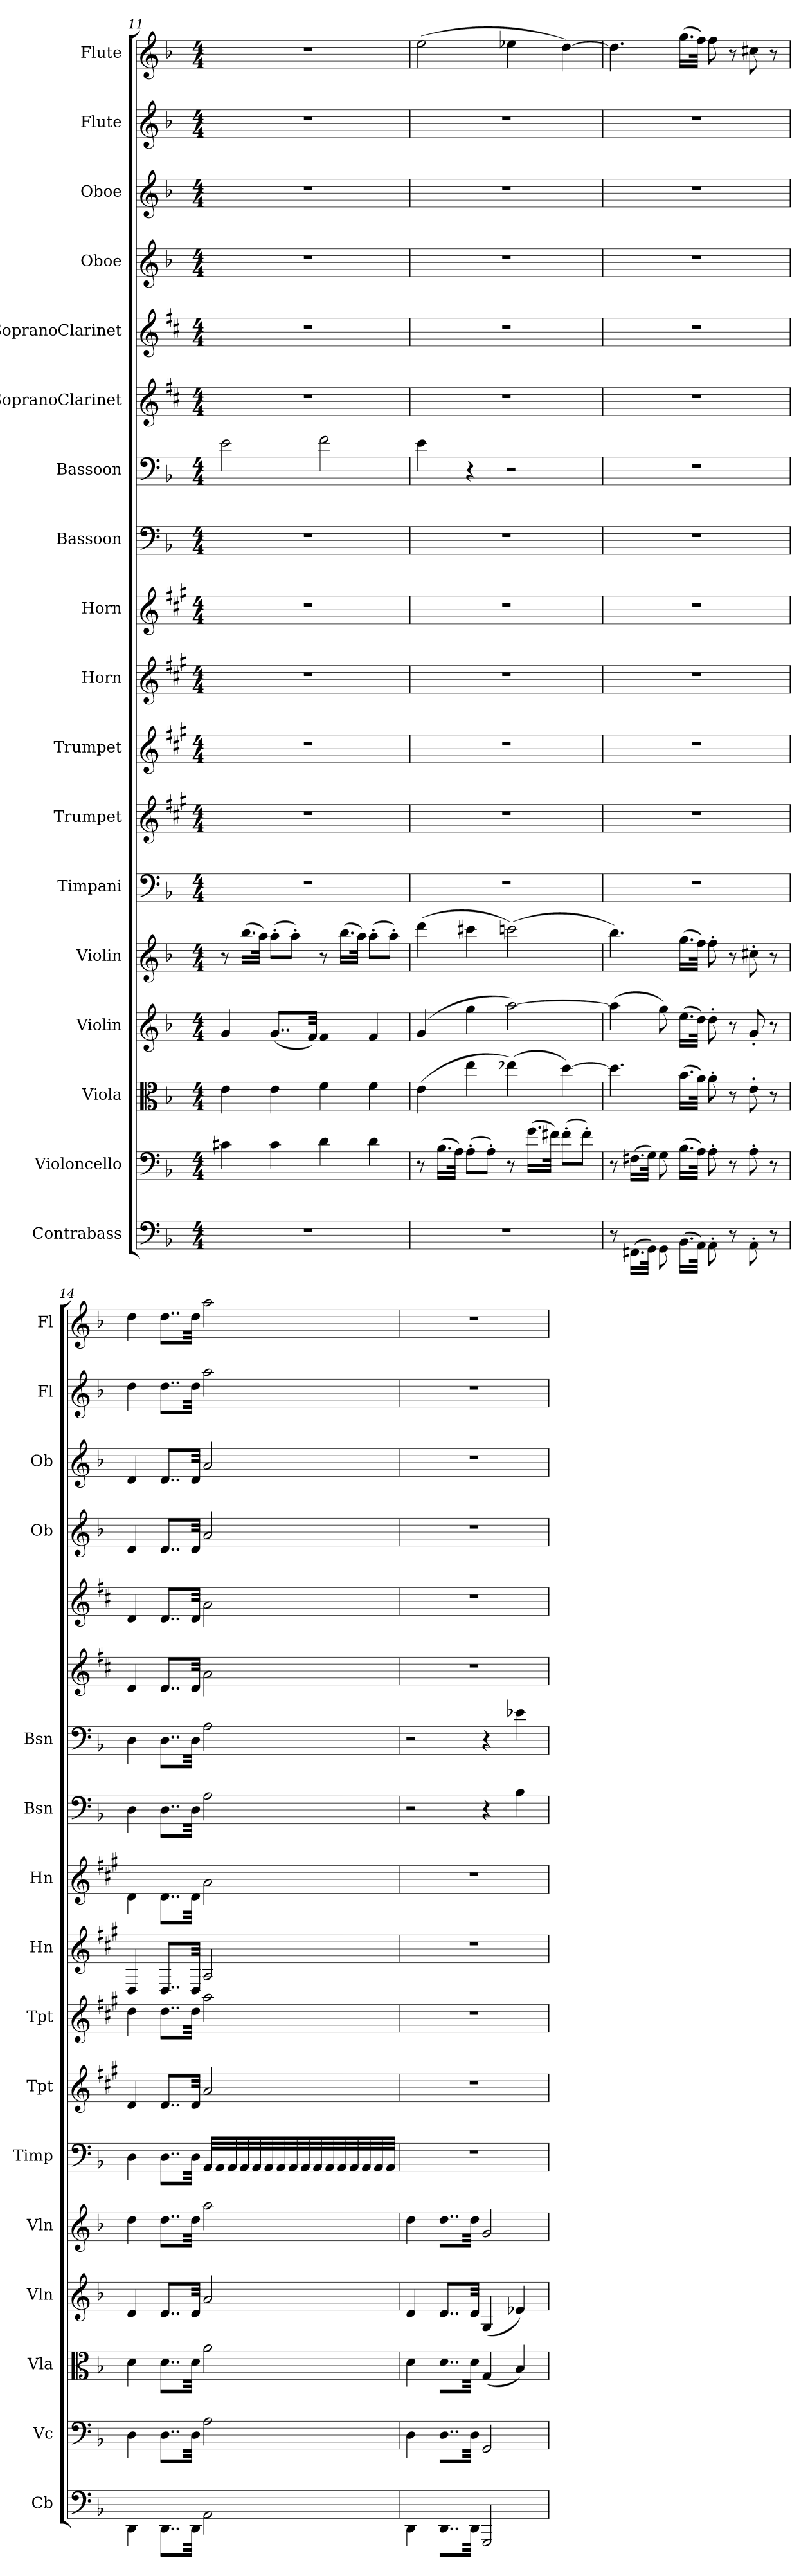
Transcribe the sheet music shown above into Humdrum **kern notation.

**kern	**kern	**kern	**kern	**kern	**kern	**kern	**kern	**kern	**kern	**kern	**kern	**kern	**kern	**kern	**kern	**kern	**kern
*part18	*part17	*part16	*part15	*part14	*part13	*part12	*part11	*part10	*part9	*part8	*part7	*part6	*part5	*part4	*part3	*part2	*part1
*staff18	*staff17	*staff16	*staff15	*staff14	*staff13	*staff12	*staff11	*staff10	*staff9	*staff8	*staff7	*staff6	*staff5	*staff4	*staff3	*staff2	*staff1
*I"Contrabass	*I"Violoncello	*I"Viola	*I"Violin	*I"Violin	*I"Timpani	*I"Trumpet	*I"Trumpet	*I"Horn	*I"Horn	*I"Bassoon	*I"Bassoon	*I"SopranoClarinet	*I"SopranoClarinet	*I"Oboe	*I"Oboe	*I"Flute	*I"Flute
*I'Cb	*I'Vc	*I'Vla	*I'Vln	*I'Vln	*I'Timp	*I'Tpt	*I'Tpt	*I'Hn	*I'Hn	*I'Bsn	*I'Bsn	*	*	*I'Ob	*I'Ob	*I'Fl	*I'Fl
*clefF4	*clefF4	*clefC3	*clefG2	*clefG2	*clefF4	*clefG2	*clefG2	*clefG2	*clefG2	*clefF4	*clefF4	*clefG2	*clefG2	*clefG2	*clefG2	*clefG2	*clefG2
*k[b-]	*k[b-]	*k[b-]	*k[b-]	*k[b-]	*k[b-]	*k[f#c#g#]	*k[f#c#g#]	*k[f#c#g#]	*k[f#c#g#]	*k[b-]	*k[b-]	*k[f#c#]	*k[f#c#]	*k[b-]	*k[b-]	*k[b-]	*k[b-]
*M4/4	*M4/4	*M4/4	*M4/4	*M4/4	*M4/4	*M4/4	*M4/4	*M4/4	*M4/4	*M4/4	*M4/4	*M4/4	*M4/4	*M4/4	*M4/4	*M4/4	*M4/4
=11	=11	=11	=11	=11	=11	=11	=11	=11	=11	=11	=11	=11	=11	=11	=11	=11	=11
1r	4c#X\	4e\	4g/	8r	1r	1r	1r	1r	1r	1r	2e\	1r	1r	1r	1r	1r	1r
.	.	.	.	(16.bb-\LL	.	.	.	.	.	.	.	.	.	.	.	.	.
.	.	.	.	32aa\JJk)	.	.	.	.	.	.	.	.	.	.	.	.	.
.	4c#\	4e\	(8..g/L	(8aa'\L	.	.	.	.	.	.	.	.	.	.	.	.	.
.	.	.	.	8aa'\J)	.	.	.	.	.	.	.	.	.	.	.	.	.
.	.	.	32f/Jkk)	.	.	.	.	.	.	.	.	.	.	.	.	.	.
.	4d\	4f\	4f/	8r	.	.	.	.	.	.	2f\	.	.	.	.	.	.
.	.	.	.	(16.bb-\LL	.	.	.	.	.	.	.	.	.	.	.	.	.
.	.	.	.	32aa\JJk)	.	.	.	.	.	.	.	.	.	.	.	.	.
.	4d\	4f\	4f/	(8aa'\L	.	.	.	.	.	.	.	.	.	.	.	.	.
.	.	.	.	8aa'\J)	.	.	.	.	.	.	.	.	.	.	.	.	.
=12	=12	=12	=12	=12	=12	=12	=12	=12	=12	=12	=12	=12	=12	=12	=12	=12	=12
1r	8r	(4e\	(4g/	(4ddd\	1r	1r	1r	1r	1r	1r	4e\	1r	1r	1r	1r	1r	(2ee\
.	(16.B-\LL	.	.	.	.	.	.	.	.	.	.	.	.	.	.	.	.
.	32A\JJk)	.	.	.	.	.	.	.	.	.	.	.	.	.	.	.	.
.	(8A'\L	4ee\	4gg\	4ccc#X\	.	.	.	.	.	.	4r	.	.	.	.	.	.
.	8A'\J)	.	.	.	.	.	.	.	.	.	.	.	.	.	.	.	.
.	8r	(4ee-X\)	[2aa\)	(2cccn\)	.	.	.	.	.	.	2r	.	.	.	.	.	4ee-X\
.	(16.g\LL	.	.	.	.	.	.	.	.	.	.	.	.	.	.	.	.
.	32f#X\JJk)	.	.	.	.	.	.	.	.	.	.	.	.	.	.	.	.
.	(8f#'\L	[4dd\)	.	.	.	.	.	.	.	.	.	.	.	.	.	.	[4dd\)
.	8f#'\J)	.	.	.	.	.	.	.	.	.	.	.	.	.	.	.	.
=13	=13	=13	=13	=13	=13	=13	=13	=13	=13	=13	=13	=13	=13	=13	=13	=13	=13
8r	8r	4.dd\]	(4aa\]	4.bb-\)	1r	1r	1r	1r	1r	1r	1r	1r	1r	1r	1r	1r	4.dd\]
(16.FF#X\LL	(16.F#X\LL	.	.	.	.	.	.	.	.	.	.	.	.	.	.	.	.
32GG\JJk)	32G\JJk)	.	.	.	.	.	.	.	.	.	.	.	.	.	.	.	.
8GG\	8G\	.	8gg\)	.	.	.	.	.	.	.	.	.	.	.	.	.	.
(16.BB-\LL	(16.B-\LL	(16.b-\LL	(16.ee\LL	(16.gg\LL	.	.	.	.	.	.	.	.	.	.	.	.	(16.gg\LL
32AA\JJk)	32A\JJk)	32a\JJk)	32dd\JJk)	32ff\JJk)	.	.	.	.	.	.	.	.	.	.	.	.	32ff\JJk)
8AA'\	8A'\	8a'\	8dd'\	8ff'\	.	.	.	.	.	.	.	.	.	.	.	.	8ff\
8r	8r	8r	8r	8r	.	.	.	.	.	.	.	.	.	.	.	.	8r
8AA'\	8A'\	8e'\	8g'/	8cc#X'\	.	.	.	.	.	.	.	.	.	.	.	.	8cc#X\
8r	8r	8r	8r	8r	.	.	.	.	.	.	.	.	.	.	.	.	8r
=14	=14	=14	=14	=14	=14	=14	=14	=14	=14	=14	=14	=14	=14	=14	=14	=14	=14
4DD\	4D\	4d\	4d/	4dd\	4D\	4d/	4dd\	4D/	4d\	4D\	4D\	4d/	4d/	4d/	4d/	4dd\	4dd\
8..DD\L	8..D\L	8..d\L	8..d/L	8..dd\L	8..D\L	8..d/L	8..dd\L	8..D/L	8..d\L	8..D\L	8..D\L	8..d/L	8..d/L	8..d/L	8..d/L	8..dd\L	8..dd\L
32DD\Jkk	32D\Jkk	32d\Jkk	32d/Jkk	32dd\Jkk	32D\Jkk	32d/Jkk	32dd\Jkk	32D/Jkk	32d\Jkk	32D\Jkk	32D\Jkk	32d/Jkk	32d/Jkk	32d/Jkk	32d/Jkk	32dd\Jkk	32dd\Jkk
2AA\	2A\	2a\	2a/	2aa\	32AA/LLL	2a/	2aa\	2A/	2a\	2A\	2A\	2a\	2a\	2a/	2a/	2aa\	2aa\
.	.	.	.	.	32AA/	.	.	.	.	.	.	.	.	.	.	.	.
.	.	.	.	.	32AA/	.	.	.	.	.	.	.	.	.	.	.	.
.	.	.	.	.	32AA/	.	.	.	.	.	.	.	.	.	.	.	.
.	.	.	.	.	32AA/	.	.	.	.	.	.	.	.	.	.	.	.
.	.	.	.	.	32AA/	.	.	.	.	.	.	.	.	.	.	.	.
.	.	.	.	.	32AA/	.	.	.	.	.	.	.	.	.	.	.	.
.	.	.	.	.	32AA/	.	.	.	.	.	.	.	.	.	.	.	.
.	.	.	.	.	32AA/	.	.	.	.	.	.	.	.	.	.	.	.
.	.	.	.	.	32AA/	.	.	.	.	.	.	.	.	.	.	.	.
.	.	.	.	.	32AA/	.	.	.	.	.	.	.	.	.	.	.	.
.	.	.	.	.	32AA/	.	.	.	.	.	.	.	.	.	.	.	.
.	.	.	.	.	32AA/	.	.	.	.	.	.	.	.	.	.	.	.
.	.	.	.	.	32AA/	.	.	.	.	.	.	.	.	.	.	.	.
.	.	.	.	.	32AA/	.	.	.	.	.	.	.	.	.	.	.	.
.	.	.	.	.	32AA/JJJ	.	.	.	.	.	.	.	.	.	.	.	.
=15	=15	=15	=15	=15	=15	=15	=15	=15	=15	=15	=15	=15	=15	=15	=15	=15	=15
4DD\	4D\	4d\	4d/	4dd\	1r	1r	1r	1r	1r	2r	2r	1r	1r	1r	1r	1r	1r
8..DD\L	8..D\L	8..d\L	8..d/L	8..dd\L	.	.	.	.	.	.	.	.	.	.	.	.	.
32DD\Jkk	32D\Jkk	32d\Jkk	32d/Jkk	32dd\Jkk	.	.	.	.	.	.	.	.	.	.	.	.	.
2GGG/	2GG/	(4G/	(4G/	2g/	.	.	.	.	.	4r	4r	.	.	.	.	.	.
.	.	4B-/)	4e-X/)	.	.	.	.	.	.	4B-\	4e-X\	.	.	.	.	.	.
=	=	=	=	=	=	=	=	=	=	=	=	=	=	=	=	=	=
*-	*-	*-	*-	*-	*-	*-	*-	*-	*-	*-	*-	*-	*-	*-	*-	*-	*-
